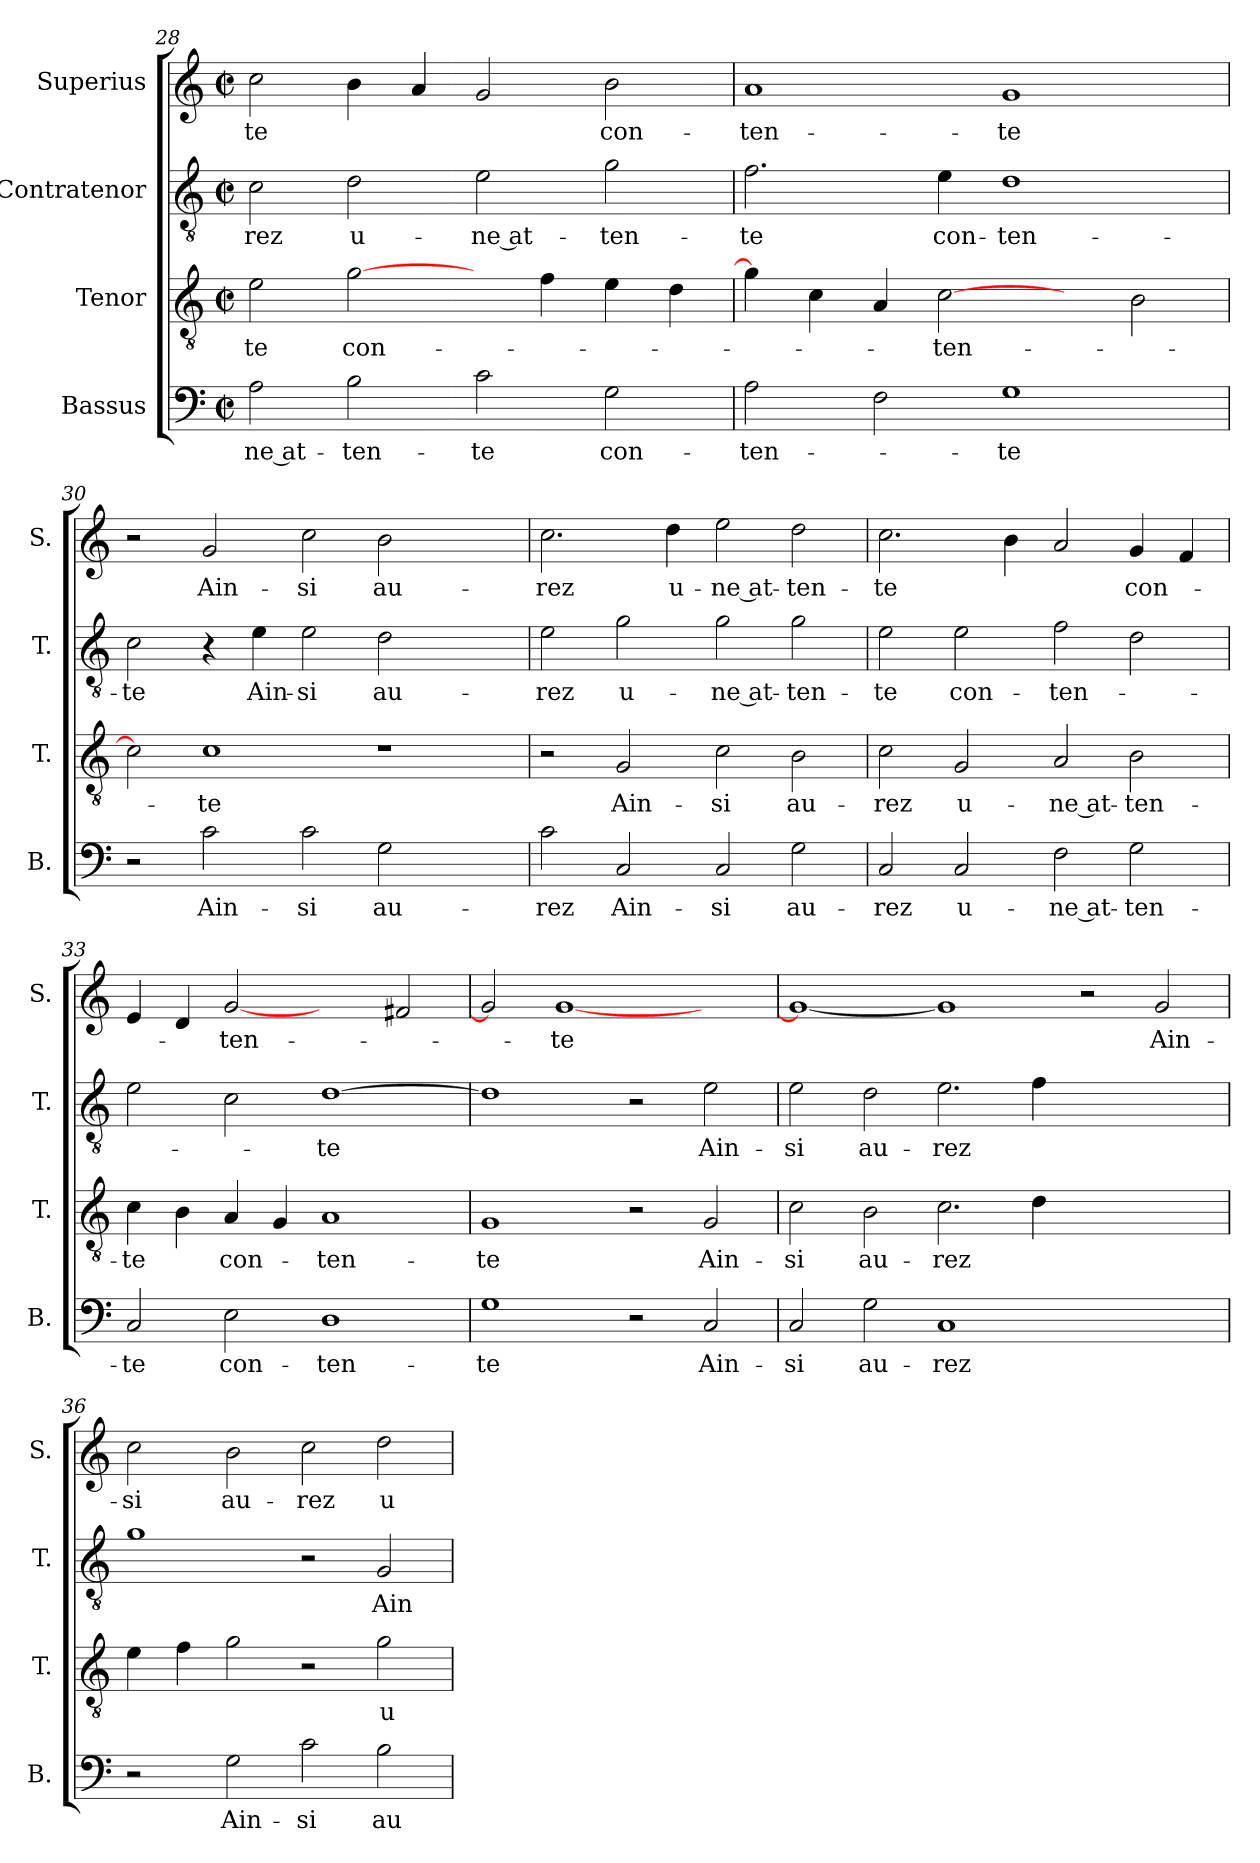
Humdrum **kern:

**kern	**text	**kern	**text	**kern	**text	**kern	**text
*part4	*part4	*part3	*part3	*part2	*part2	*part1	*part1
*staff4	*staff4	*staff3	*staff3	*staff2	*staff2	*staff1	*staff1
*I"Bassus	*	*I"Tenor	*	*I"Contratenor	*	*I"Superius	*
*I'B.	*	*I'T.	*	*I'T.	*	*I'S.	*
*clefF4	*	*clefGv2	*	*clefGv2	*	*clefG2	*
*k[]	*	*k[]	*	*k[]	*	*k[]	*
*C:	*	*C:	*	*C:	*	*C:	*
*M2/2	*	*M2/2	*	*M2/2	*	*M2/2	*
*met(c|)	*	*met(c|)	*	*met(c|)	*	*met(c|)	*
=28	=28	=28	=28	=28	=28	=28	=28
2A\	-ne at-	2e\	-te	2c\	-rez	2cc\	-te
2B\	-ten-	[2g\	con-	2d\	u-	4b\	.
.	.	.	.	.	.	4a/	.
2c\	-te	4ryy	.	2e\	-ne at-	2g/	.
.	.	4f\	.	.	.	.	.
2G\	con-	4e\	.	2g\	-ten-	2b\	con-
.	.	4d\	.	.	.	.	.
=29	=29	=29	=29	=29	=29	=29	=29
2A\	-ten-	4g\]	.	2.f\	-te	1a/	-ten-
.	.	4c\	.	.	.	.	.
2F\	.	4A/	.	.	.	.	.
.	.	[2c\	-ten-	4e\	con-	.	.
1G\	-te	.	.	1d\	-ten-	1g/	-te
.	.	4ryy	.	.	.	.	.
.	.	2B\	.	.	.	.	.
=30	=30	=30	=30	=30	=30	=30	=30
2r	.	2c\]	.	2c\	-te	2r	.
2c\	Ain-	1c\	-te	4r	.	2g/	Ain-
.	.	.	.	4e\	Ain-	.	.
2c\	-si	.	.	2e\	-si	2cc\	-si
2G\	au-	1r	.	2d\	au-	2b\	au-
2ryy	.	.	.	2ryy	.	2ryy	.
!!LO:PB:g=z
=31	=31	=31	=31	=31	=31	=31	=31
2c\	-rez	2r	.	2e\	-rez	2.cc\	-rez
2C/	Ain-	2G/	Ain-	2g\	u-	.	.
.	.	.	.	.	.	4dd\	u-
2C/	-si	2c\	-si	2g\	-ne at-	2ee\	-ne at-
2G\	au-	2B\	au-	2g\	-ten-	2dd\	-ten-
=32	=32	=32	=32	=32	=32	=32	=32
2C/	-rez	2c\	-rez	2e\	-te	2.cc\	-te
2C/	u-	2G/	u-	2e\	con-	.	.
.	.	.	.	.	.	4b\	.
2F\	-ne at-	2A/	-ne at-	2f\	-ten-	2a/	.
2G\	-ten-	2B\	-ten-	2d\	.	4g/	con-
.	.	.	.	.	.	4f/	.
=33	=33	=33	=33	=33	=33	=33	=33
2C/	-te	4c\	-te	2e\	.	4e/	.
.	.	4B\	.	.	.	4d/	.
2E\	con-	4A/	con-	2c\	.	[2g/	-ten-
.	.	4G/	.	.	.	.	.
1D\	-ten-	1A/	-ten-	[1d\	-te	2ryy	.
.	.	.	.	.	.	2f#X/	.
=34	=34	=34	=34	=34	=34	=34	=34
1G\	-te	1G/	-te	1d\]	.	2g/]	.
.	.	.	.	.	.	[1g/	-te
2r	.	2r	.	2r	.	.	.
2C/	Ain-	2G/	Ain-	2e\	Ain-	2ryy	.
=35	=35	=35	=35	=35	=35	=35	=35
2C/	-si	2c\	-si	2e\	-si	1g/_	.
2G\	au-	2B\	au-	2d\	au-	.	.
1C/	-rez	2.c\	-rez	2.e\	-rez	1g/]	.
.	.	4d\	.	4f\	.	.	.
1ryy	.	1ryy	.	1ryy	.	2r	.
.	.	.	.	.	.	2g/	Ain-
!!LO:LB:g=z
=36	=36	=36	=36	=36	=36	=36	=36
2r	.	4e\	.	1g\	.	2cc\	-si
.	.	4f\	.	.	.	.	.
2G\	Ain-	2g\	.	.	.	2b\	au-
2c\	-si	2r	.	2r	.	2cc\	-rez
2B\	au-	2g\	u-	2G/	Ain-	2dd\	u-
=	=	=	=	=	=	=	=
*-	*-	*-	*-	*-	*-	*-	*-
